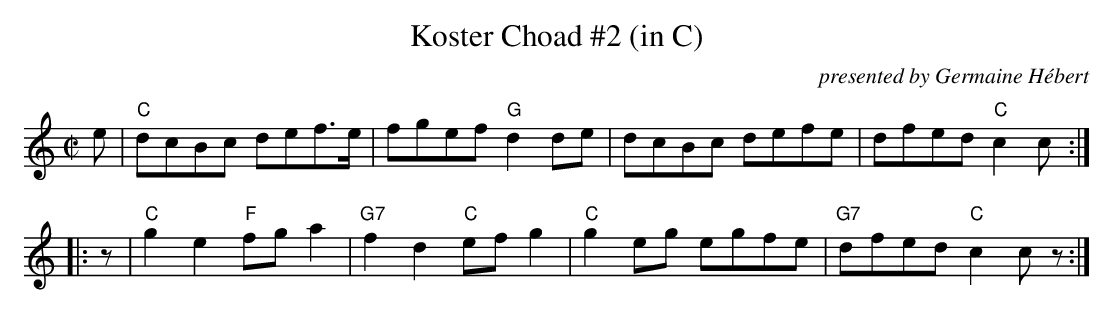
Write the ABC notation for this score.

X:1
T: Koster Choad #2 (in C)
O: presented by Germaine H\'ebert
M: C|
L: 1/8
K: C
e |\
"C"dcBc def>e | fgef "G"d2 de |\
dcBc    defe  | dfed "C"c2 c :|
|: z |\
"C"g2e2 "F"fga2 | "G7"f2d2 "C"efg2 |\
"C"g2eg    egfe | "G7"dfed "C"c2 cz :|
